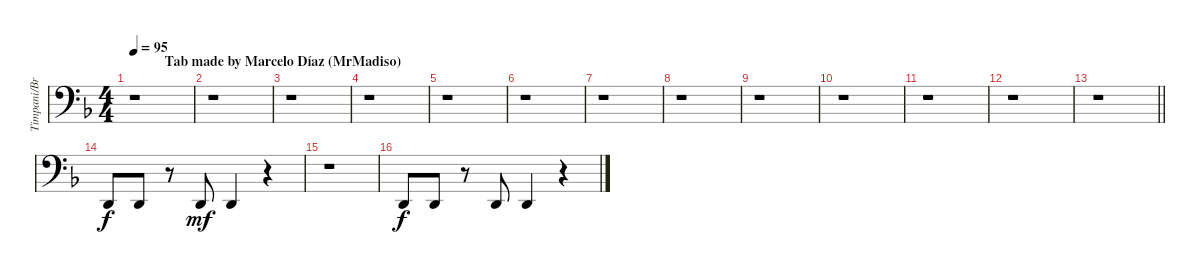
\track ("Timpani/Brass" "Timpani/Br") {instrument timpani}
\staff {score}
\tuning (E4 B3 G3 D3 A2 E2 B1) {hide}
\ts (4 4)
\section ("" "          Tab made by Marcelo Díaz (MrMadiso)")
\tempo 95
\clef f4
\ks f
r.1{dy f instrument timpani} |
r.1 |
r.1 |
r.1 |
r.1 |
r.1 |
r.1 |
r.1 |
r.1 |
r.1 |
r.1 |
r.1 |
\barLineRight lightlight
r.1 |
3.7.8 3.7.8 r.8 3.7.8{dy mf} 3.7.4 r.4 |
r.1 |
3.7.8{dy f} 3.7.8 r.8 3.7.8 3.7.4 r.4
